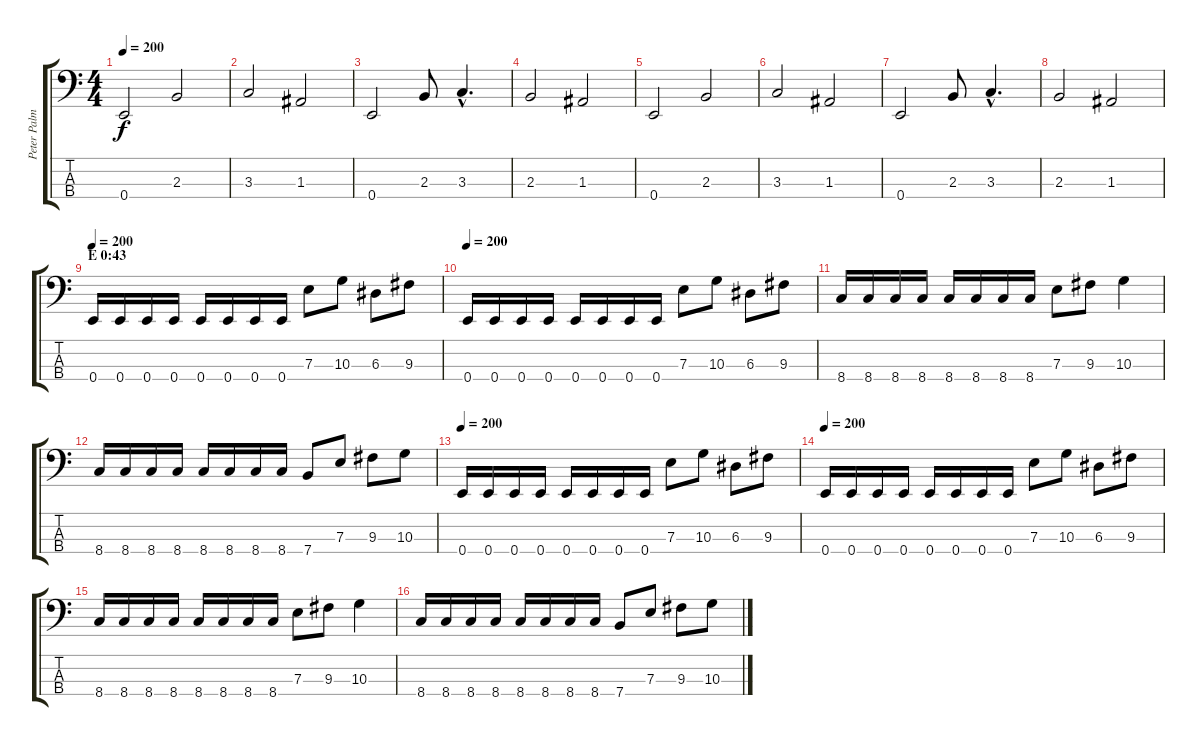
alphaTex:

\track ("Peter Palmdahl" "Peter Palm") {instrument electricbasspick}
\staff {score tabs}
\tuning (G2 D2 A1 E1) {hide}
\ts (4 4)
\tempo 200
\clef f4
\ks c
0.4.2{dy f} 2.3.2 |
3.3.2 1.3.2 |
0.4.2 2.3.8 3.3{hac}.4{d} |
2.3.2 1.3.2 |
0.4.2 2.3.2 |
3.3.2 1.3.2 |
0.4.2 2.3.8 3.3{hac}.4{d} |
2.3.2 1.3.2 |
\section ("" "E 0:43")
\tempo 200
0.4.16 0.4.16 0.4.16 0.4.16 0.4.16 0.4.16 0.4.16 0.4.16 7.3.8 10.3.8 6.3.8 9.3.8 |
\tempo 200
0.4.16 0.4.16 0.4.16 0.4.16 0.4.16 0.4.16 0.4.16 0.4.16 7.3.8 10.3.8 6.3.8 9.3.8 |
8.4.16 8.4.16 8.4.16 8.4.16 8.4.16 8.4.16 8.4.16 8.4.16 7.3.8 9.3.8 10.3.4 |
8.4.16 8.4.16 8.4.16 8.4.16 8.4.16 8.4.16 8.4.16 8.4.16 7.4.8 7.3.8 9.3.8 10.3.8 |
\tempo 200
0.4.16 0.4.16 0.4.16 0.4.16 0.4.16 0.4.16 0.4.16 0.4.16 7.3.8 10.3.8 6.3.8 9.3.8 |
\tempo 200
0.4.16 0.4.16 0.4.16 0.4.16 0.4.16 0.4.16 0.4.16 0.4.16 7.3.8 10.3.8 6.3.8 9.3.8 |
8.4.16 8.4.16 8.4.16 8.4.16 8.4.16 8.4.16 8.4.16 8.4.16 7.3.8 9.3.8 10.3.4 |
8.4.16 8.4.16 8.4.16 8.4.16 8.4.16 8.4.16 8.4.16 8.4.16 7.4.8 7.3.8 9.3.8 10.3.8
